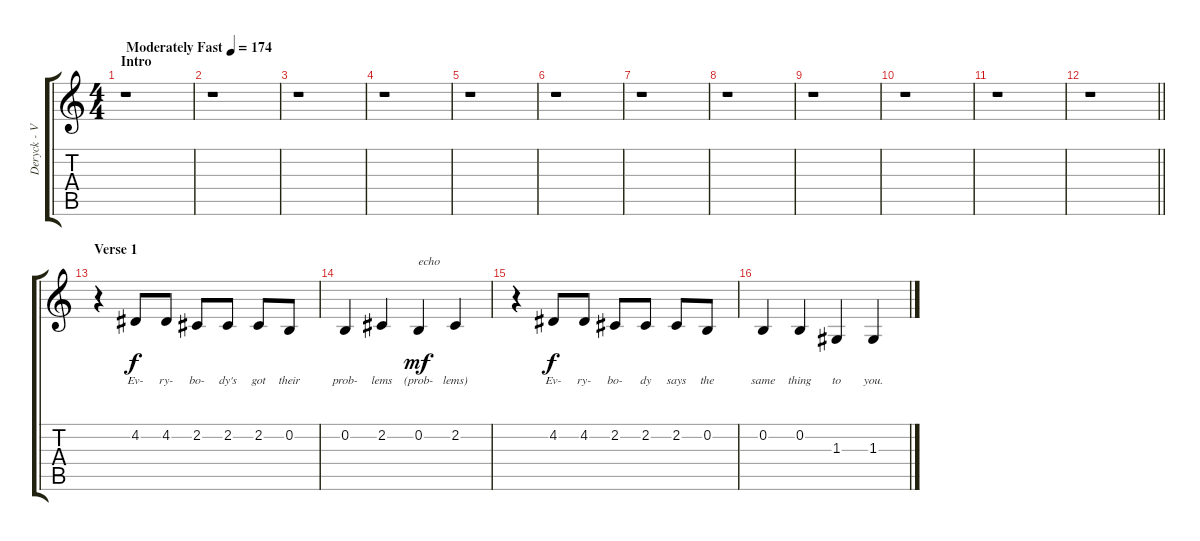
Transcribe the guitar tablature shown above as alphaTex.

\track ("Deryck - Vocals" "Deryck - V") {instrument altosax}
\staff {score tabs}
\tuning (E4 B3 G3 D3 A2 E2) {hide}
\ts (4 4)
\section ("" "Intro")
\tempo (174 "Moderately Fast")
\clef g2
\ks c
r.1{dy f instrument altosax} |
r.1 |
r.1 |
r.1 |
r.1 |
r.1 |
r.1 |
r.1 |
r.1 |
r.1 |
r.1 |
\barLineRight lightlight
r.1 |
\section ("" "Verse 1")
r.4 4.2.8{lyrics (0 "Ev-") lyrics (1 "") lyrics (2 "") lyrics (3 "") lyrics (4 "")} 4.2.8{lyrics (0 "ry-") lyrics (1 "") lyrics (2 "") lyrics (3 "") lyrics (4 "")} 2.2.8{lyrics (0 "bo-") lyrics (1 "") lyrics (2 "") lyrics (3 "") lyrics (4 "")} 2.2.8{lyrics (0 "dy's") lyrics (1 "") lyrics (2 "") lyrics (3 "") lyrics (4 "")} 2.2.8{lyrics (0 "got") lyrics (1 "") lyrics (2 "") lyrics (3 "") lyrics (4 "")} 0.2.8{lyrics (0 "their") lyrics (1 "") lyrics (2 "") lyrics (3 "") lyrics (4 "")} |
0.2.4{lyrics (0 "prob-") lyrics (1 "") lyrics (2 "") lyrics (3 "") lyrics (4 "")} 2.2.4{lyrics (0 "lems") lyrics (1 "") lyrics (2 "") lyrics (3 "") lyrics (4 "")} 0.2.4{txt "echo" lyrics (0 "(prob-") lyrics (1 "") lyrics (2 "") lyrics (3 "") lyrics (4 "") dy mf} 2.2.4{lyrics (0 "lems)") lyrics (1 "") lyrics (2 "") lyrics (3 "") lyrics (4 "")} |
r.4 4.2.8{lyrics (0 "Ev-") lyrics (1 "") lyrics (2 "") lyrics (3 "") lyrics (4 "") dy f} 4.2.8{lyrics (0 "ry-") lyrics (1 "") lyrics (2 "") lyrics (3 "") lyrics (4 "")} 2.2.8{lyrics (0 "bo-") lyrics (1 "") lyrics (2 "") lyrics (3 "") lyrics (4 "")} 2.2.8{lyrics (0 "dy") lyrics (1 "") lyrics (2 "") lyrics (3 "") lyrics (4 "")} 2.2.8{lyrics (0 "says") lyrics (1 "") lyrics (2 "") lyrics (3 "") lyrics (4 "")} 0.2.8{lyrics (0 "the") lyrics (1 "") lyrics (2 "") lyrics (3 "") lyrics (4 "")} |
0.2.4{lyrics (0 "same") lyrics (1 "") lyrics (2 "") lyrics (3 "") lyrics (4 "")} 0.2.4{lyrics (0 "thing") lyrics (1 "") lyrics (2 "") lyrics (3 "") lyrics (4 "")} 1.3.4{lyrics (0 "to") lyrics (1 "") lyrics (2 "") lyrics (3 "") lyrics (4 "")} 1.3.4{lyrics (0 "you.") lyrics (1 "") lyrics (2 "") lyrics (3 "") lyrics (4 "")}
